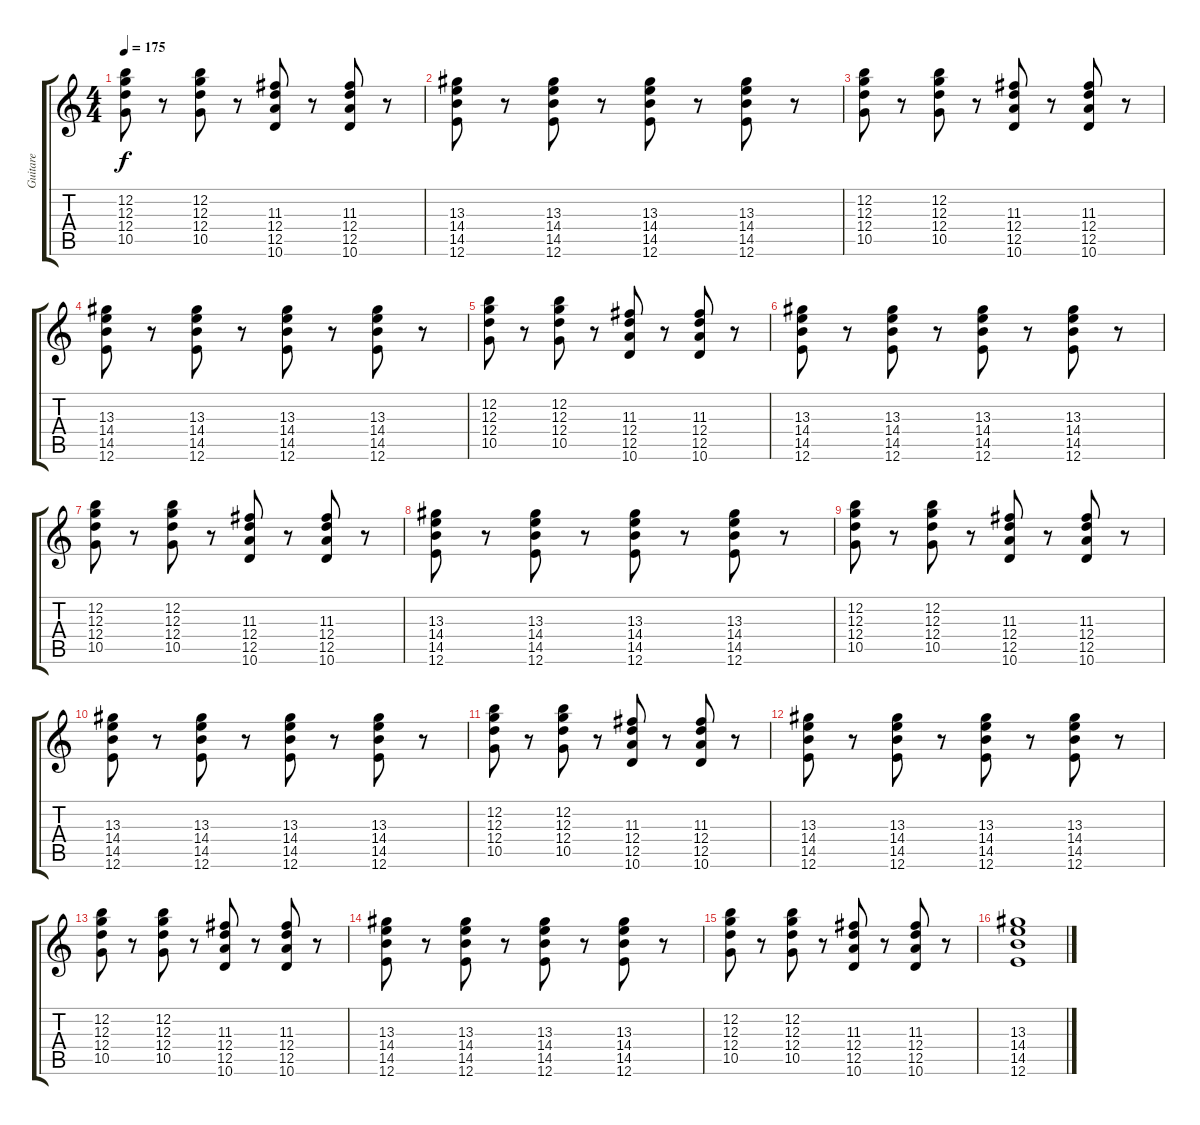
\track ("Guitare" "Guitare") {instrument distortionguitar}
\staff {score tabs}
\tuning (E4 B3 G3 D3 A2 E2) {hide}
\ts (4 4)
\tempo 175
\clef g2
\ks c
(12.2 12.3 12.4 10.5).8{dy f} r.8 (12.2 12.3 12.4 10.5).8 r.8 (11.3 12.4 12.5 10.6).8 r.8 (11.3 12.4 12.5 10.6).8 r.8 |
(13.3 14.4 14.5 12.6).8 r.8 (13.3 14.4 14.5 12.6).8 r.8 (13.3 14.4 14.5 12.6).8 r.8 (13.3 14.4 14.5 12.6).8 r.8 |
(12.2 12.3 12.4 10.5).8 r.8 (12.2 12.3 12.4 10.5).8 r.8 (11.3 12.4 12.5 10.6).8 r.8 (11.3 12.4 12.5 10.6).8 r.8 |
(13.3 14.4 14.5 12.6).8 r.8 (13.3 14.4 14.5 12.6).8 r.8 (13.3 14.4 14.5 12.6).8 r.8 (13.3 14.4 14.5 12.6).8 r.8 |
(12.2 12.3 12.4 10.5).8 r.8 (12.2 12.3 12.4 10.5).8 r.8 (11.3 12.4 12.5 10.6).8 r.8 (11.3 12.4 12.5 10.6).8 r.8 |
(13.3 14.4 14.5 12.6).8 r.8 (13.3 14.4 14.5 12.6).8 r.8 (13.3 14.4 14.5 12.6).8 r.8 (13.3 14.4 14.5 12.6).8 r.8 |
(12.2 12.3 12.4 10.5).8 r.8 (12.2 12.3 12.4 10.5).8 r.8 (11.3 12.4 12.5 10.6).8 r.8 (11.3 12.4 12.5 10.6).8 r.8 |
(13.3 14.4 14.5 12.6).8 r.8 (13.3 14.4 14.5 12.6).8 r.8 (13.3 14.4 14.5 12.6).8 r.8 (13.3 14.4 14.5 12.6).8 r.8 |
(12.2 12.3 12.4 10.5).8 r.8 (12.2 12.3 12.4 10.5).8 r.8 (11.3 12.4 12.5 10.6).8 r.8 (11.3 12.4 12.5 10.6).8 r.8 |
(13.3 14.4 14.5 12.6).8 r.8 (13.3 14.4 14.5 12.6).8 r.8 (13.3 14.4 14.5 12.6).8 r.8 (13.3 14.4 14.5 12.6).8 r.8 |
(12.2 12.3 12.4 10.5).8 r.8 (12.2 12.3 12.4 10.5).8 r.8 (11.3 12.4 12.5 10.6).8 r.8 (11.3 12.4 12.5 10.6).8 r.8 |
(13.3 14.4 14.5 12.6).8 r.8 (13.3 14.4 14.5 12.6).8 r.8 (13.3 14.4 14.5 12.6).8 r.8 (13.3 14.4 14.5 12.6).8 r.8 |
(12.2 12.3 12.4 10.5).8 r.8 (12.2 12.3 12.4 10.5).8 r.8 (11.3 12.4 12.5 10.6).8 r.8 (11.3 12.4 12.5 10.6).8 r.8 |
(13.3 14.4 14.5 12.6).8 r.8 (13.3 14.4 14.5 12.6).8 r.8 (13.3 14.4 14.5 12.6).8 r.8 (13.3 14.4 14.5 12.6).8 r.8 |
(12.2 12.3 12.4 10.5).8 r.8 (12.2 12.3 12.4 10.5).8 r.8 (11.3 12.4 12.5 10.6).8 r.8 (11.3 12.4 12.5 10.6).8 r.8 |
(13.3 14.4{ss} 14.5 12.6).1
